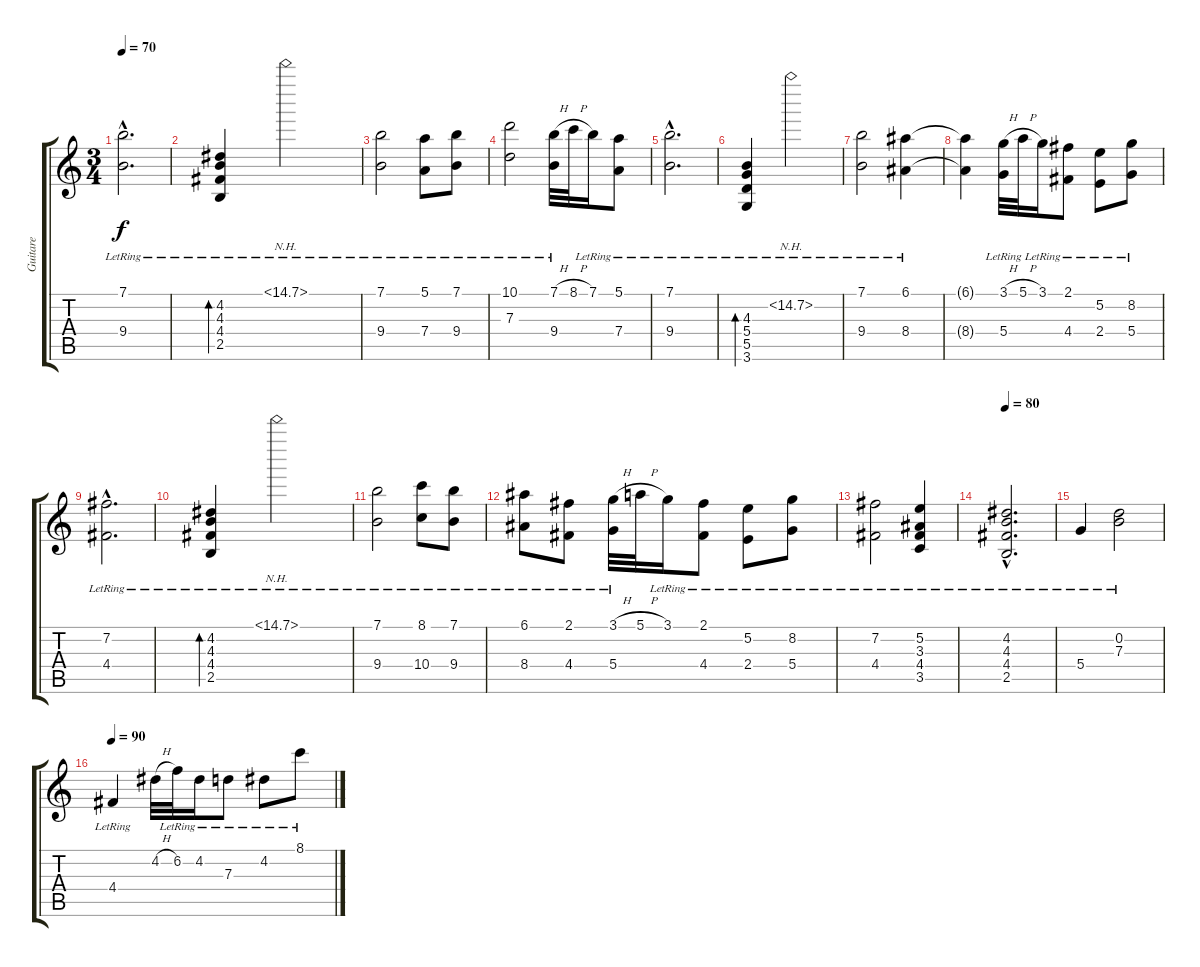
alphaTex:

\track ("Guitare" "Guitare") {instrument acousticguitarnylon}
\staff {score tabs}
\tuning (E4 B3 G3 D3 A2 E2) {hide}
\ts (3 4)
\tempo 70
\clef g2
\ks c
(7.1{hac lr} 9.4{hac lr}).2{d dy f} |
(4.2{lr} 4.3{lr} 4.4{lr} 2.5{lr}).4{bd 60} 14.1{nh lr}.2 |
(7.1{lr} 9.4{lr}).2 (5.1{lr} 7.4{lr}).8 (7.1{lr} 9.4{lr}).8 |
(10.1{lr} 7.3{lr}).2 (7.1{h} 9.4{lr}).32 8.1{h}.32 7.1{lr}.16 (5.1{lr} 7.4{lr}).8 |
(7.1{hac lr} 9.4{hac lr}).2{d} |
(4.3{lr} 5.4{lr} 5.5{lr} 3.6{lr}).4{bd 60} 15.2{nh lr}.2 |
(7.1{lr} 9.4{lr}).2 (6.1{lr} 8.4{lr}).4 |
(6.1{t} 8.4{t}).4 (3.1{h} 5.4{lr}).32 5.1{h}.32 3.1{lr}.16 (2.1{lr} 4.4{lr}).8 (5.2{lr} 2.4{lr}).8 (8.2{lr} 5.4{lr}).8 |
(7.2{hac lr} 4.4{hac lr}).2{d} |
(4.2{lr} 4.3{lr} 4.4{lr} 2.5{lr}).4{bd 60} 14.1{nh lr}.2 |
(7.1{lr} 9.4{lr}).2 (8.1{lr} 10.4{lr}).8 (7.1{lr} 9.4{lr}).8 |
(6.1{lr} 8.4{lr}).8 (2.1{lr} 4.4{lr}).8 (3.1{h} 5.4{lr}).32 5.1{h}.32 3.1{lr}.16 (2.1{lr} 4.4{lr}).8 (5.2{lr} 2.4{lr}).8 (8.2{lr} 5.4{lr}).8 |
(7.2{lr} 4.4{lr}).2 (5.2{lr} 3.3{lr} 4.4{lr} 3.5{lr}).4 |
\tempo 80
(4.2{hac lr} 4.3{hac lr} 4.4{hac lr} 2.5{hac lr}).2{d} |
5.4{lr}.4 (0.2{lr} 7.3{lr}).2 |
\tempo 90
4.4{lr}.4 4.2{h}.32 6.2{lr}.32 4.2{lr}.16 7.3{lr}.8 4.2{lr}.8 8.1{lr}.8
